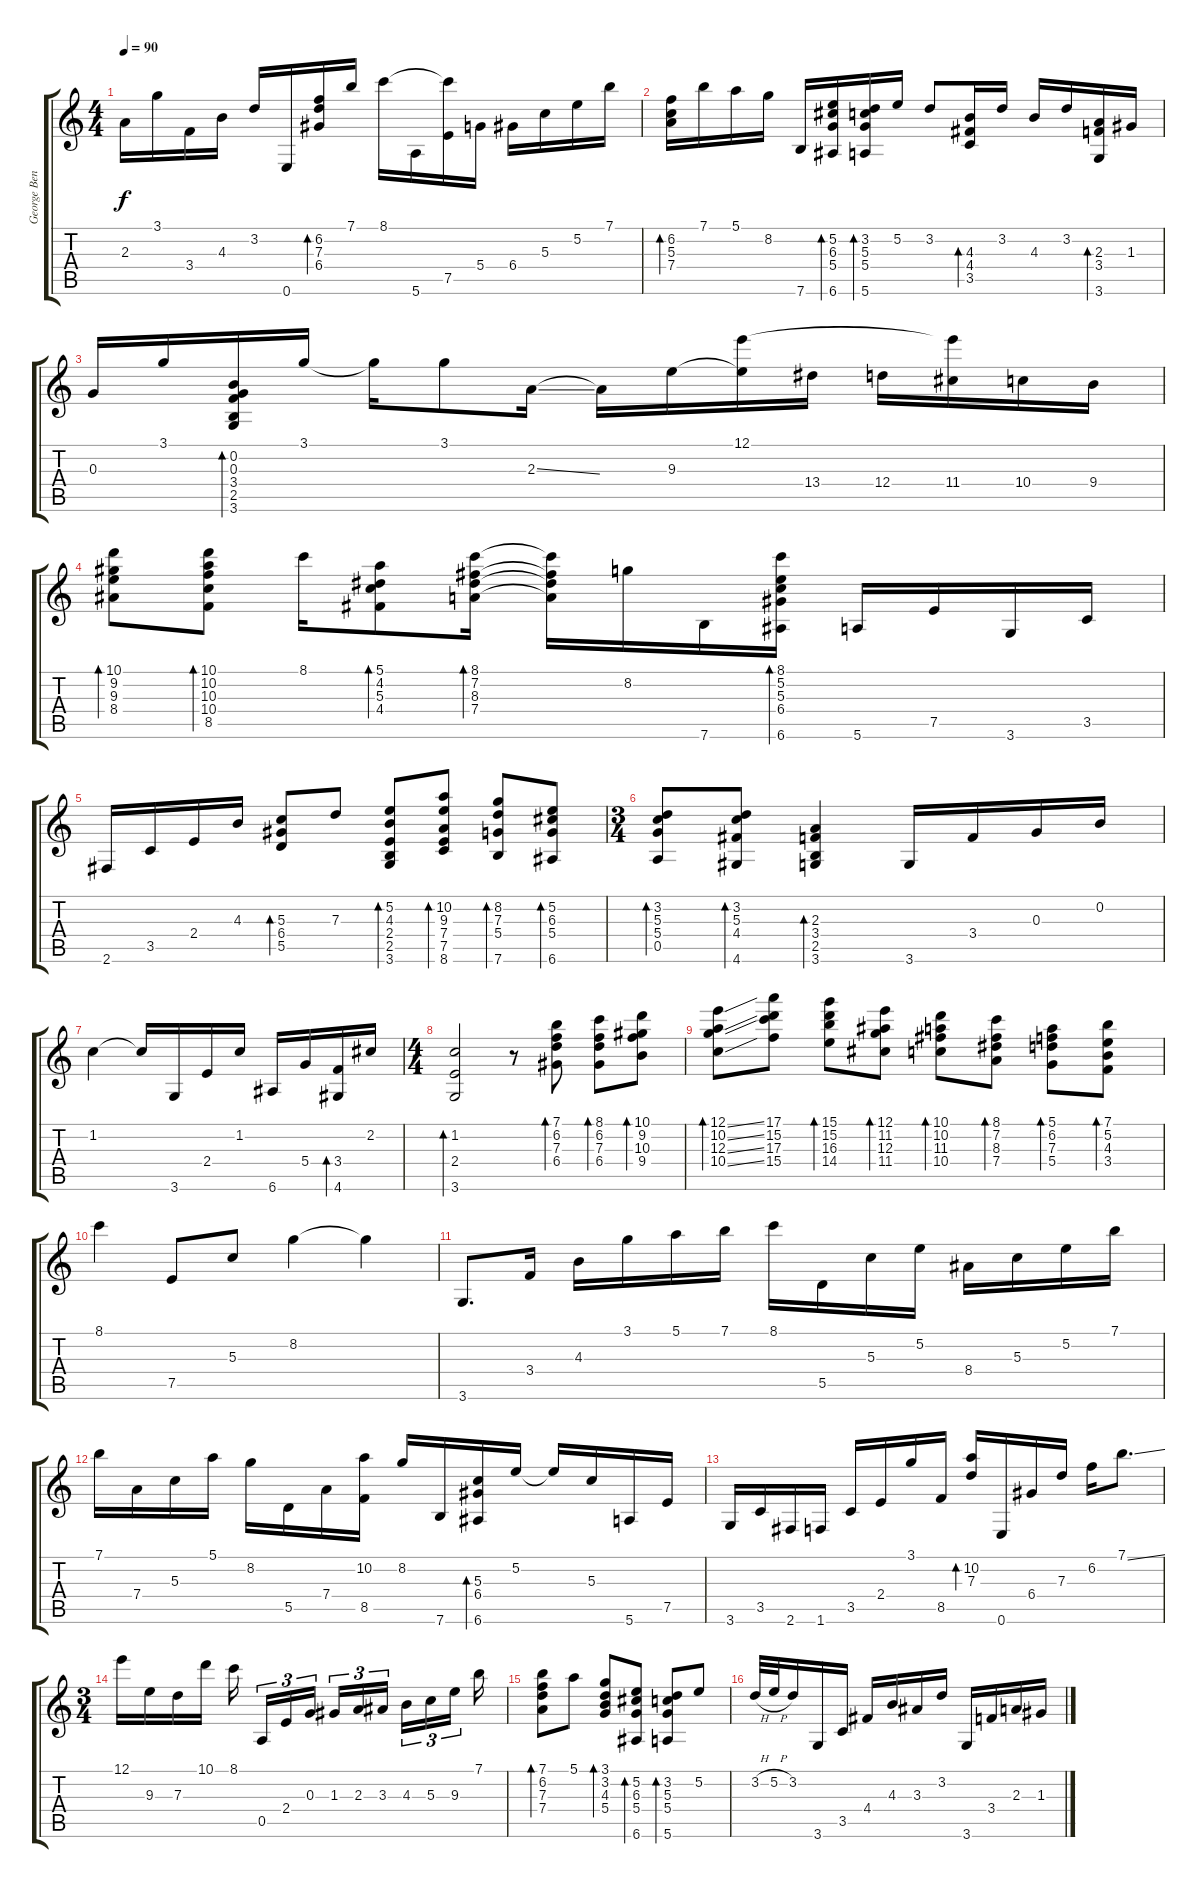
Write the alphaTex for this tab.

\track ("George Benson" "George Ben") {instrument electricguitarjazz}
\staff {score tabs}
\tuning (E4 B3 G3 D3 A2 E2) {hide}
\ts (4 4)
\tempo 90
\clef g2
\ks c
2.3.16{dy f} 3.1.16 3.4.16 4.3.16 3.2.16 0.6.16 (6.2 7.3 6.4).16{bd 240} 7.1.16 8.1.16 5.6.16 (8.1{t} 7.5).16 5.4.16 6.4.16 5.3.16 5.2.16 7.1.16 |
(6.2 5.3 7.4).16{bd 240} 7.1.16 5.1.16 8.2.16 7.6.16 (5.2 6.3 5.4 6.6).16{bd 60} (3.2 5.3 5.4 5.6).16{bd 60} 5.2.16 3.2.8 (4.3 4.4 3.5).16{bd 240} 3.2.16 4.3.16 3.2.16 (2.3 3.4 3.6).16{bd 240} 1.3.16 |
0.3.16 3.1.16 (0.2 0.3 3.4 2.5 3.6).16{bd 240} 3.1.16 3.1{t}.16 3.1.8 2.3{ss}.16 2.3{t}.16 9.3.16 (12.1 9.3{t}).16 13.4.16 12.4.16 (12.1{t} 11.4).16 10.4.16 9.4.16 |
(10.1 9.2 9.3 8.4).8{bd 240} (10.1 10.2 10.3 10.4 8.5).8{bd 240} 8.1.16 (5.1 4.2 5.3 4.4).8{bd 240} (8.1 7.2 8.3 7.4).16{bd 240} (8.1{t} 7.2{t} 8.3{t} 7.4{t}).16 8.2.16 7.6.16 (8.1 5.2 5.3 6.4 6.6).16{bd 240} 5.6.16 7.5.16 3.6.16 3.5.16 |
2.6.16 3.5.16 2.4.16 4.3.16 (5.3 6.4 5.5).8{bd 240} 7.3.8 (5.2 4.3 2.4 2.5 3.6).8{bd 240} (10.2 9.3 7.4 7.5 8.6).8{bd 240} (8.2 7.3 5.4 7.6).8{bd 480} (5.2 6.3 5.4 6.6).8{bd 480} |
\ts (3 4)
(3.2 5.3 5.4 0.5).8{bd 240} (3.2 5.3 4.4 4.6).8{bd 240} (2.3 3.4 2.5 3.6).4{bd 240} 3.6.16 3.4.16 0.3.16 0.2.16 |
1.2.4 1.2{t}.16 3.6.16 2.4.16 1.2.16 6.6.16 5.4.16 (3.4 4.6).16{bd 240} 2.2.16 |
\ts (4 4)
(1.2 2.4 3.6).2{bd 240} r.8 (7.1 6.2 7.3 6.4).8{bd 240} (8.1 6.2 7.3 6.4).8{bd 240} (10.1 9.2 10.3 9.4).8{bd 240} |
(12.1{ss} 10.2{ss} 12.3{ss} 10.4{ss}).8{bd 240} (17.1 15.2 17.3 15.4).8 (15.1 15.2 16.3 14.4).8{bd 240} (12.1 11.2 12.3 11.4).8{bd 240} (10.1 10.2 11.3 10.4).8{bd 240} (8.1 7.2 8.3 7.4).8{bd 480} (5.1 6.2 7.3 5.4).8{bd 480} (7.1 5.2 4.3 3.4).8{bd 480} |
8.1.4 7.5.8 5.3.8 8.2.4 8.2{t}.4 |
3.6.8{d} 3.4.16 4.3.16 3.1.16 5.1.16 7.1.16 8.1.16 5.5.16 5.3.16 5.2.16 8.4.16 5.3.16 5.2.16 7.1.16 |
7.1.16 7.4.16 5.3.16 5.1.16 8.2.16 5.5.16 7.4.16 (10.2 8.5).16 8.2.16 7.6.16 (5.3 6.4 6.6).16{bd 240} 5.2.16 5.2{t}.16 5.3.16 5.6.16 7.5.16 |
3.6.16 3.5.16 2.6.16 1.6.16 3.5.16 2.4.16 3.1.16 8.5.16 (10.2 7.3).16{bd 240} 0.6.16 6.4.16 7.3.16 6.2.16 7.1{ss}.8{d} |
\ts (3 4)
12.1.16 9.3.16 7.3.16 10.1.16 8.1.16{beam splitsecondary} 0.5.16{tu (3 2)} 2.4.16{tu (3 2)} 0.3.16{tu (3 2) beam splitsecondary} 1.3.16{tu (3 2)} 2.3.16{tu (3 2)} 3.3.16{tu (3 2) beam splitsecondary} 4.3.16{tu (3 2)} 5.3.16{tu (3 2)} 9.3.16{tu (3 2) beam splitsecondary} 7.1.16 |
(7.1 6.2 7.3 7.4).8{bd 240} 5.1.8 (3.1 3.2 4.3 5.4).8{bd 240} (5.2 6.3 5.4 6.6).8{bd 240} (3.2 5.3 5.4 5.6).8{bd 240} 5.2.8 |
3.2{h}.32 5.2{h}.32 3.2.16 3.6.16 3.5.16 4.4.16 4.3.16 3.3.16 3.2.16 3.6.16 3.4.16 2.3.16 1.3.16
